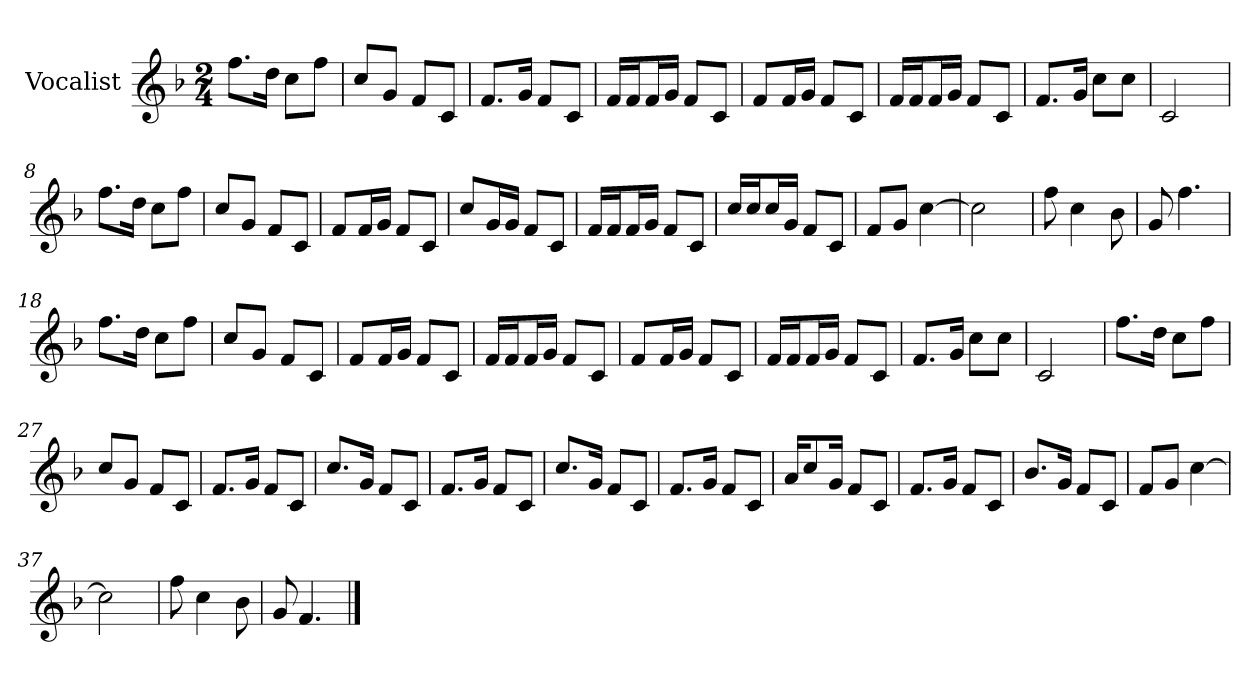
**kern
*part1
*staff1
*I"Vocalist
*k[b-]
*F:
*M2/4
=
8.ffL
16ddJk
8ccL
8ffJ
=1
8ccL
8gJ
8fL
8cJ
=2
8.fL
16gJk
8fL
8cJ
=3
16fLL
16fJ
16fL
16gJJ
8fL
8cJ
=4
8fL
16fL
16gJJ
8fL
8cJ
=5
16fLL
16fJ
16fL
16gJJ
8fL
8cJ
=6
8.fL
16gJk
8ccL
8ccJ
=7
2c
=8
8.ffL
16ddJk
8ccL
8ffJ
=9
8ccL
8gJ
8fL
8cJ
=10
8fL
16fL
16gJJ
8fL
8cJ
=11
8ccL
16gL
16gJJ
8fL
8cJ
=12
16fLL
16fJ
16fL
16gJJ
8fL
8cJ
=13
16ccLL
16ccJ
16ccL
16gJJ
8fL
8cJ
=14
8fL
8gJ
[4cc
=15
2cc]
=16
8ff
4cc
8b-
=17
8g
4.ff
=18
8.ffL
16ddJk
8ccL
8ffJ
=19
8ccL
8gJ
8fL
8cJ
=20
8fL
16fL
16gJJ
8fL
8cJ
=21
16fLL
16fJ
16fL
16gJJ
8fL
8cJ
=22
8fL
16fL
16gJJ
8fL
8cJ
=23
16fLL
16fJ
16fL
16gJJ
8fL
8cJ
=24
8.fL
16gJk
8ccL
8ccJ
=25
2c
=26
8.ffL
16ddJk
8ccL
8ffJ
=27
8ccL
8gJ
8fL
8cJ
=28
8.fL
16gJk
8fL
8cJ
=29
8.ccL
16gJk
8fL
8cJ
=30
8.fL
16gJk
8fL
8cJ
=31
8.ccL
16gJk
8fL
8cJ
=32
8.fL
16gJk
8fL
8cJ
=33
16aKL
8cc
16gJk
8fL
8cJ
=34
8.fL
16gJk
8fL
8cJ
=35
8.b-L
16gJk
8fL
8cJ
=36
8fL
8gJ
[4cc
=37
2cc]
=38
8ff
4cc
8b-
=39
8g
4.f
==
*-
